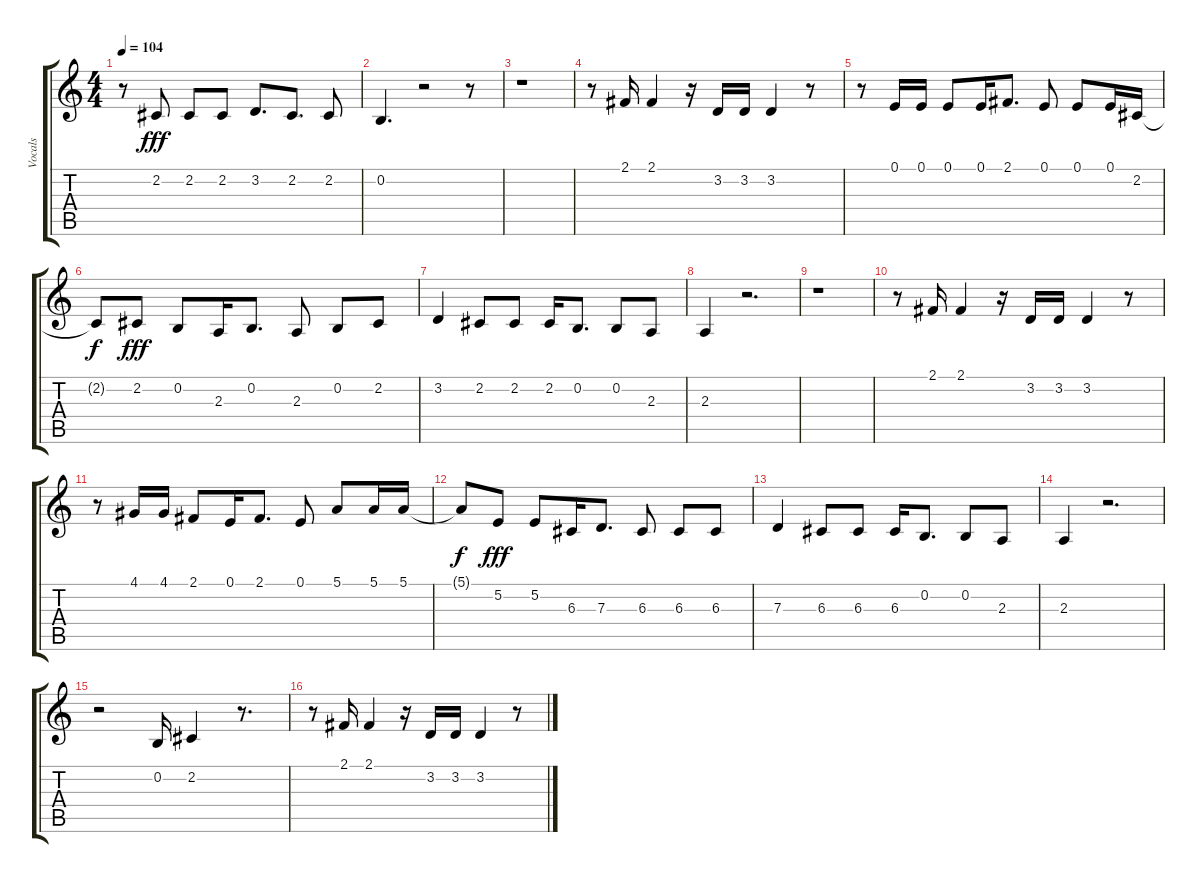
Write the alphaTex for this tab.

\track ("Vocals" "Vocals") {instrument tenorsax}
\staff {score tabs}
\tuning (E4 B3 G3 D3 A2 E2) {hide}
\ts (4 4)
\tempo 104
\clef g2
\ks c
r.8{dy f} 2.2.8{dy fff} 2.2.8 2.2.8 3.2.8{d} 2.2.8{d} 2.2.8 |
0.2.4{d} r.2 r.8 |
r.1 |
r.8 2.1.16 2.1.4 r.16 3.2.16 3.2.16 3.2.4 r.8 |
r.8 0.1.16 0.1.16 0.1.8 0.1.16 2.1.8{d} 0.1.8 0.1.8 0.1.16 2.2.16 |
2.2{t}.8{dy f} 2.2.8{dy fff} 0.2.8 2.3.16 0.2.8{d} 2.3.8 0.2.8 2.2.8 |
3.2.4 2.2.8 2.2.8 2.2.16 0.2.8{d} 0.2.8 2.3.8 |
2.3.4 r.2{d} |
r.1 |
r.8 2.1.16 2.1.4 r.16 3.2.16 3.2.16 3.2.4 r.8 |
r.8 4.1.16 4.1.16 2.1.8 0.1.16 2.1.8{d} 0.1.8 5.1.8 5.1.16 5.1.16 |
5.1{t}.8{dy f} 5.2.8{dy fff} 5.2.8 6.3.16 7.3.8{d} 6.3.8 6.3.8 6.3.8 |
7.3.4 6.3.8 6.3.8 6.3.16 0.2.8{d} 0.2.8 2.3.8 |
2.3.4 r.2{d} |
r.2 0.2.16 2.2.4 r.8{d} |
r.8 2.1.16 2.1.4 r.16 3.2.16 3.2.16 3.2.4 r.8
